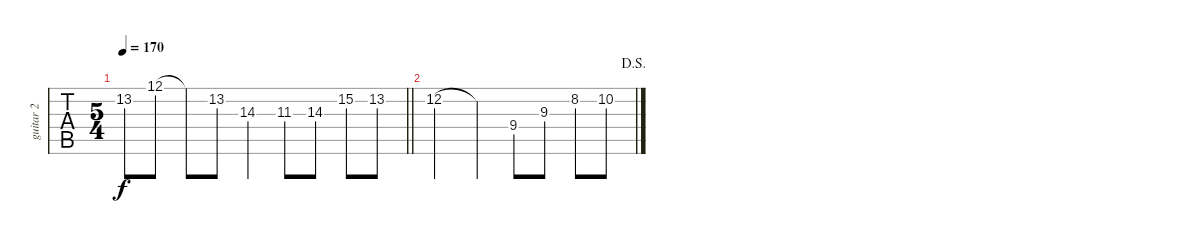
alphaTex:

\track ("guitar 2" "guitar 2") {instrument acousticguitarsteel}
\staff {tabs}
\tuning (D4 A3 F3 C3 G2 D2) {hide}
\ts (5 4)
\tempo 170
\clef g2
\barLineRight lightlight
\ks c
13.2.8{dy f} 12.1.8 12.1{t}.8 13.2.8 14.3.4 11.3.8 14.3.8 15.2.8 13.2.8 |
\section ("" "")
\jump dalsegno
12.2.2 12.2{t}.4 9.4.8 9.3.8 8.2.8 10.2.8
